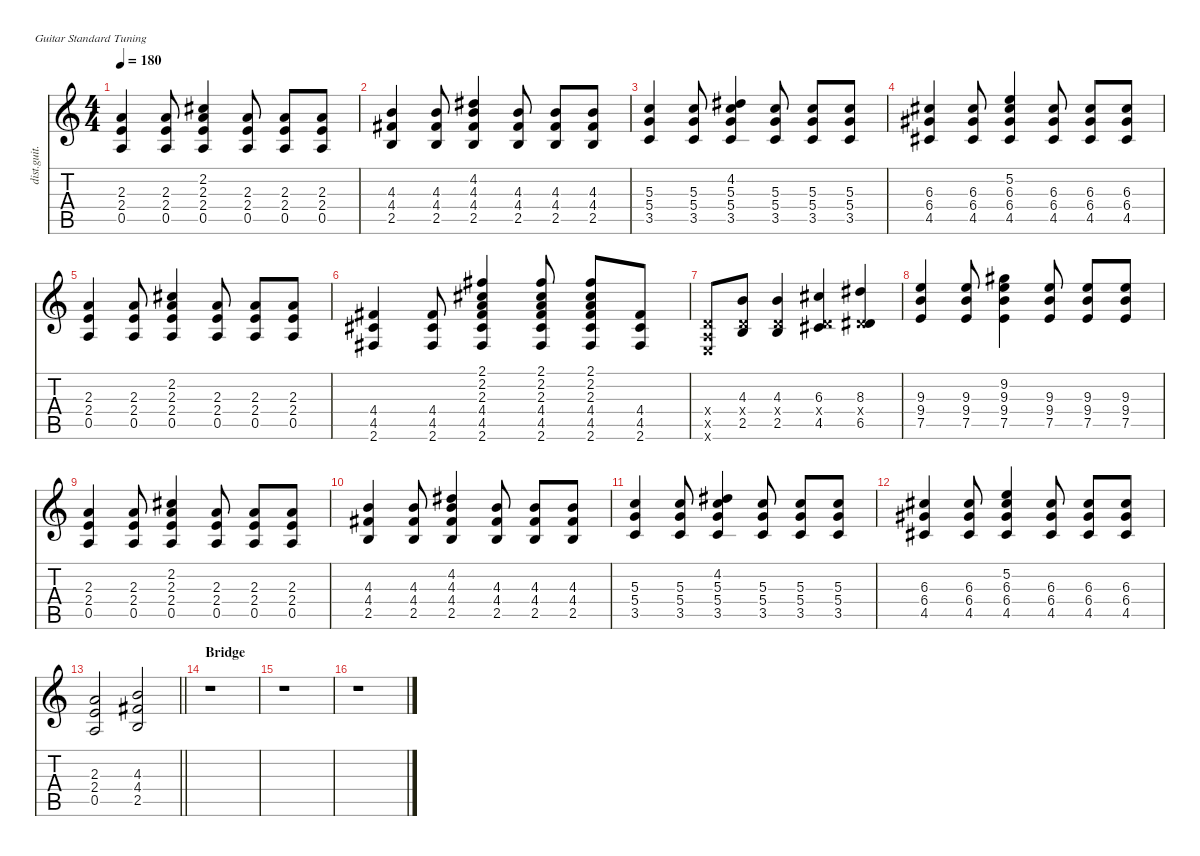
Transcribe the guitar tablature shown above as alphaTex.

\defaultSystemsLayout 4
\hideDynamics
\bracketExtendMode nobrackets
\otherSystemsTrackNameOrientation horizontal
\track ("Guitar: Azusa Nakano" "dist.guit.") {instrument distortionguitar}
\staff {score tabs}
\tuning (E4 B3 G3 D3 A2 E2)
\ts (4 4)
\tempo 180
\clef g2
\ks c
(2.3 2.4 0.5).4{dy f} (2.3 2.4 0.5).8 (2.2{acc #} 2.3 2.4 0.5).4 (2.3 2.4 0.5).8 (2.3 2.4 0.5).8 (2.3 2.4 0.5).8 |
(4.3 4.4{acc #} 2.5).4 (4.3 4.4{acc #} 2.5).8 (4.2{acc #} 4.3 4.4{acc #} 2.5).4 (4.3 4.4{acc #} 2.5).8 (4.3 4.4{acc #} 2.5).8 (4.3 4.4{acc #} 2.5).8 |
(5.3 5.4 3.5).4 (5.3 5.4 3.5).8 (4.2{acc #} 5.3 5.4 3.5).4 (5.3 5.4 3.5).8 (5.3 5.4 3.5).8 (5.3 5.4 3.5).8 |
(6.3{acc #} 6.4{acc #} 4.5{acc #}).4 (6.3{acc #} 6.4{acc #} 4.5{acc #}).8 (5.2 6.3{acc #} 6.4{acc #} 4.5{acc #}).4 (6.3{acc #} 6.4{acc #} 4.5{acc #}).8 (6.3{acc #} 6.4{acc #} 4.5{acc #}).8 (6.3{acc #} 6.4{acc #} 4.5{acc #}).8 |
(2.3 2.4 0.5).4 (2.3 2.4 0.5).8 (2.2{acc #} 2.3 2.4 0.5).4 (2.3 2.4 0.5).8 (2.3 2.4 0.5).8 (2.3 2.4 0.5).8 |
(4.4{acc #} 4.5{acc #} 2.6{acc #}).4 (4.4{acc #} 4.5{acc #} 2.6{acc #}).8 (2.1{acc #} 2.2{acc #} 2.3 4.4{acc #} 4.5{acc #} 2.6{acc #}).4 (2.1{acc #} 2.2{acc #} 2.3 4.4{acc #} 4.5{acc #} 2.6{acc #}).8 (2.1{acc #} 2.2{acc #} 2.3 4.4{acc #} 4.5{acc #} 2.6{acc #}).8 (4.4{acc #} 4.5{acc #} 2.6{acc #}).8 |
(0.4{x} 0.5{x} 0.6{x}).8 (4.3 0.4{x} 2.5).8 (4.3 0.4{x} 2.5).4 (6.3{acc #} 0.4{x} 4.5{acc #}).4 (8.3{acc #} 0.4{x} 6.5{acc #}).4 |
(9.3 9.4 7.5).4 (9.3 9.4 7.5).8 (9.2{acc #} 9.3 9.4 7.5).4 (9.3 9.4 7.5).8 (9.3 9.4 7.5).8 (9.3 9.4 7.5).8 |
(2.3 2.4 0.5).4 (2.3 2.4 0.5).8 (2.2{acc #} 2.3 2.4 0.5).4 (2.3 2.4 0.5).8 (2.3 2.4 0.5).8 (2.3 2.4 0.5).8 |
(4.3 4.4{acc #} 2.5).4 (4.3 4.4{acc #} 2.5).8 (4.2{acc #} 4.3 4.4{acc #} 2.5).4 (4.3 4.4{acc #} 2.5).8 (4.3 4.4{acc #} 2.5).8 (4.3 4.4{acc #} 2.5).8 |
(5.3 5.4 3.5).4 (5.3 5.4 3.5).8 (4.2{acc #} 5.3 5.4 3.5).4 (5.3 5.4 3.5).8 (5.3 5.4 3.5).8 (5.3 5.4 3.5).8 |
(6.3{acc #} 6.4{acc #} 4.5{acc #}).4 (6.3{acc #} 6.4{acc #} 4.5{acc #}).8 (5.2 6.3{acc #} 6.4{acc #} 4.5{acc #}).4 (6.3{acc #} 6.4{acc #} 4.5{acc #}).8 (6.3{acc #} 6.4{acc #} 4.5{acc #}).8 (6.3{acc #} 6.4{acc #} 4.5{acc #}).8 |
\barLineRight lightlight
(2.3 2.4 0.5).2 (4.3 4.4{acc #} 2.5).2 |
\section ("" "Bridge")
r.1 |
r.1 |
r.1
